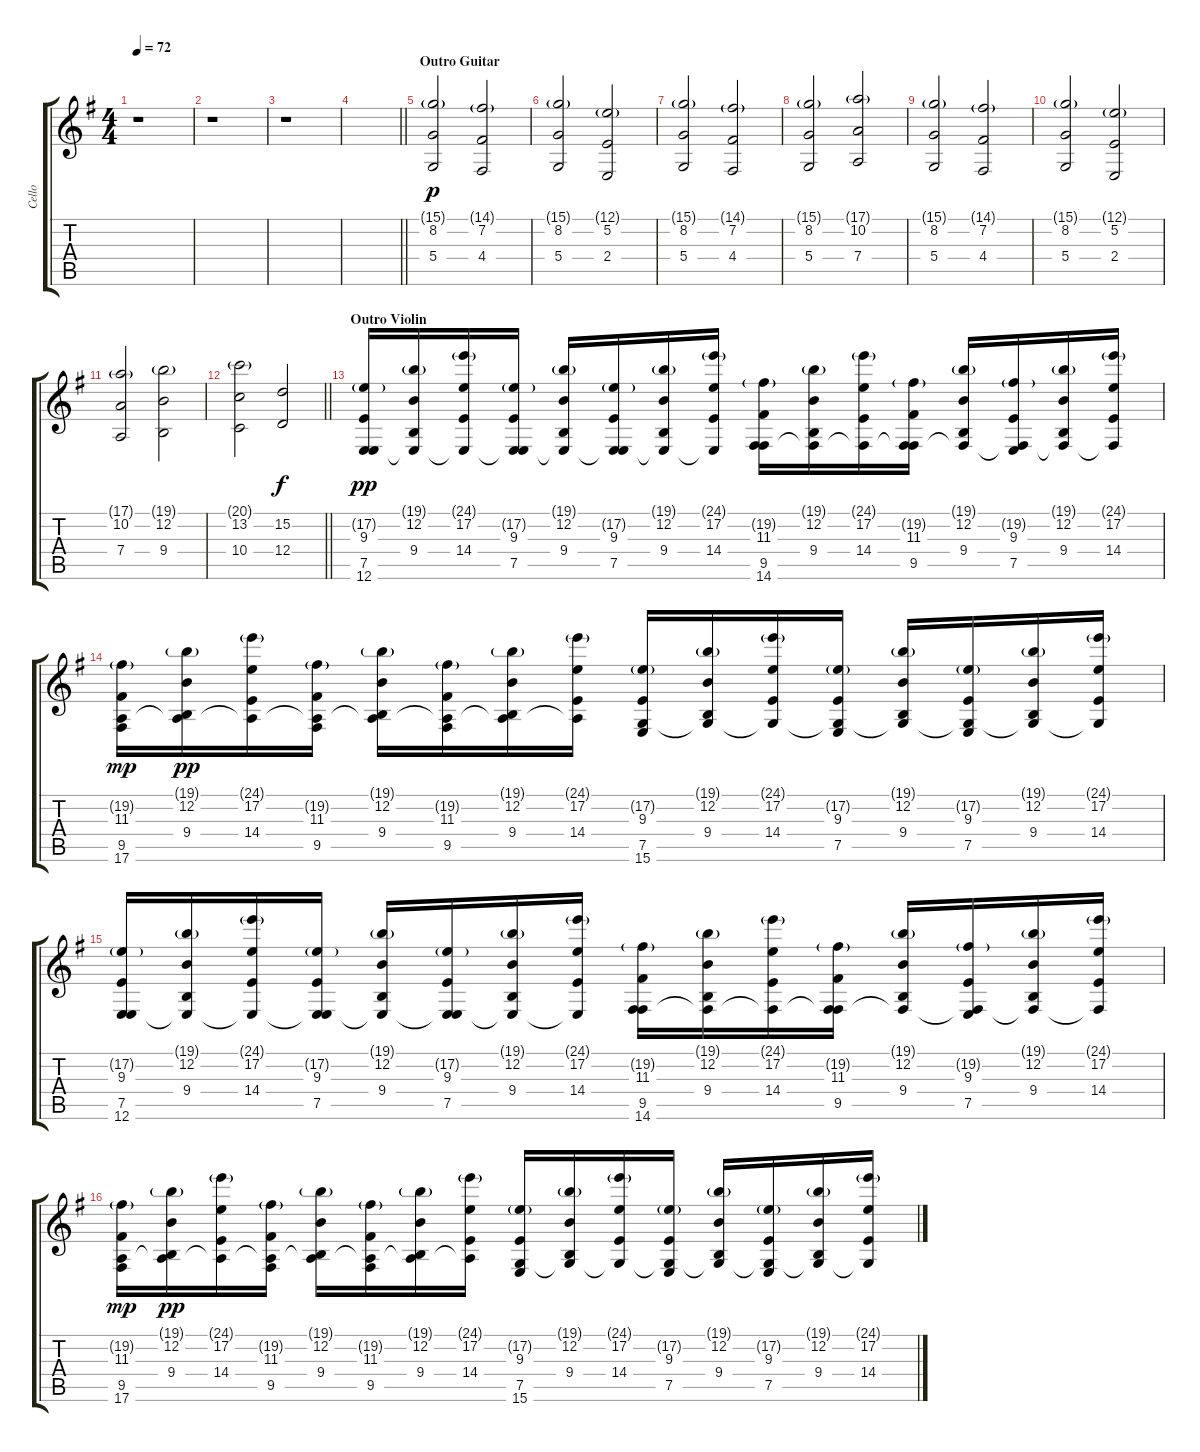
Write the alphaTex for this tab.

\track ("Cello" "Cello") {instrument cello}
\staff {score tabs}
\tuning (E4 B3 G3 D3 A2 E2) {hide}
\ts (4 4)
\tempo 72
\clef g2
\ks g
r.1{dy f} |
r.1 |
r.1 |
\barLineRight lightlight
|
\section ("" "Outro Guitar")
(15.1{g} 8.2 5.4).2{dy p volume 12} (14.1{g} 7.2 4.4).2 |
(15.1{g} 8.2 5.4).2 (12.1{g} 5.2 2.4).2 |
(15.1{g} 8.2 5.4).2 (14.1{g} 7.2 4.4).2 |
(15.1{g} 8.2 5.4).2 (17.1{g} 10.2 7.4).2 |
(15.1{g} 8.2 5.4).2 (14.1{g} 7.2 4.4).2 |
(15.1{g} 8.2 5.4).2 (12.1{g} 5.2 2.4).2 |
(17.1{g} 10.2 7.4).2 (19.1{g} 12.2 9.4).2 |
\barLineRight lightlight
(20.1{g} 13.2 10.4).2 (15.2 12.4).2{dy f} |
\section ("" "Outro Violin")
(17.2{g} 9.3 7.5 12.6).16{dy pp} (19.1{g} 12.2 9.4 12.6{t}).16 (24.1{g} 17.2 14.4 12.6{t}).16 (17.2{g} 9.3 7.5 12.6{t}).16 (19.1{g} 12.2 9.4 12.6{t}).16 (17.2{g} 9.3 7.5 12.6{t}).16 (19.1{g} 12.2 9.4 12.6{t}).16 (24.1{g} 17.2 14.4 12.6{t}).16 (19.2{g} 11.3 9.5 14.6).16 (19.1{g} 12.2 9.4 14.6{t}).16 (24.1{g} 17.2 14.4 14.6{t}).16 (19.2{g} 11.3 9.5 14.6{t}).16 (19.1{g} 12.2 9.4 14.6{t}).16 (19.2{g} 9.3 7.5 14.6{t}).16 (19.1{g} 12.2 9.4 14.6{t}).16 (24.1{g} 17.2 14.4 14.6{t}).16 |
(19.2{g} 11.3 9.5 17.6).16{dy mp volume 13} (19.1{g} 12.2 9.4 17.6{t}).16{dy pp} (24.1{g} 17.2 14.4 17.6{t}).16 (19.2{g} 11.3 9.5 17.6{t}).16 (19.1{g} 12.2 9.4 17.6{t}).16 (19.2{g} 11.3 9.5 17.6{t}).16 (19.1{g} 12.2 9.4 17.6{t}).16 (24.1{g} 17.2 14.4 17.6{t}).16 (17.2{g} 9.3 7.5 15.6).16 (19.1{g} 12.2 9.4 15.6{t}).16 (24.1{g} 17.2 14.4 15.6{t}).16{volume 10} (17.2{g} 9.3 7.5 15.6{t}).16 (19.1{g} 12.2 9.4 15.6{t}).16 (17.2{g} 9.3 7.5 15.6{t}).16 (19.1{g} 12.2 9.4 15.6{t}).16 (24.1{g} 17.2 14.4 15.6{t}).16 |
(17.2{g} 9.3 7.5 12.6).16{volume 8} (19.1{g} 12.2 9.4 12.6{t}).16 (24.1{g} 17.2 14.4 12.6{t}).16 (17.2{g} 9.3 7.5 12.6{t}).16 (19.1{g} 12.2 9.4 12.6{t}).16 (17.2{g} 9.3 7.5 12.6{t}).16 (19.1{g} 12.2 9.4 12.6{t}).16 (24.1{g} 17.2 14.4 12.6{t}).16 (19.2{g} 11.3 9.5 14.6).16 (19.1{g} 12.2 9.4 14.6{t}).16 (24.1{g} 17.2 14.4 14.6{t}).16 (19.2{g} 11.3 9.5 14.6{t}).16 (19.1{g} 12.2 9.4 14.6{t}).16 (19.2{g} 9.3 7.5 14.6{t}).16 (19.1{g} 12.2 9.4 14.6{t}).16 (24.1{g} 17.2 14.4 14.6{t}).16 |
(19.2{g} 11.3 9.5 17.6).16{dy mp volume 7} (19.1{g} 12.2 9.4 17.6{t}).16{dy pp} (24.1{g} 17.2 14.4 17.6{t}).16 (19.2{g} 11.3 9.5 17.6{t}).16 (19.1{g} 12.2 9.4 17.6{t}).16 (19.2{g} 11.3 9.5 17.6{t}).16 (19.1{g} 12.2 9.4 17.6{t}).16 (24.1{g} 17.2 14.4 17.6{t}).16 (17.2{g} 9.3 7.5 15.6).16 (19.1{g} 12.2 9.4 15.6{t}).16 (24.1{g} 17.2 14.4 15.6{t}).16 (17.2{g} 9.3 7.5 15.6{t}).16 (19.1{g} 12.2 9.4 15.6{t}).16 (17.2{g} 9.3 7.5 15.6{t}).16 (19.1{g} 12.2 9.4 15.6{t}).16 (24.1{g} 17.2 14.4 15.6{t}).16
